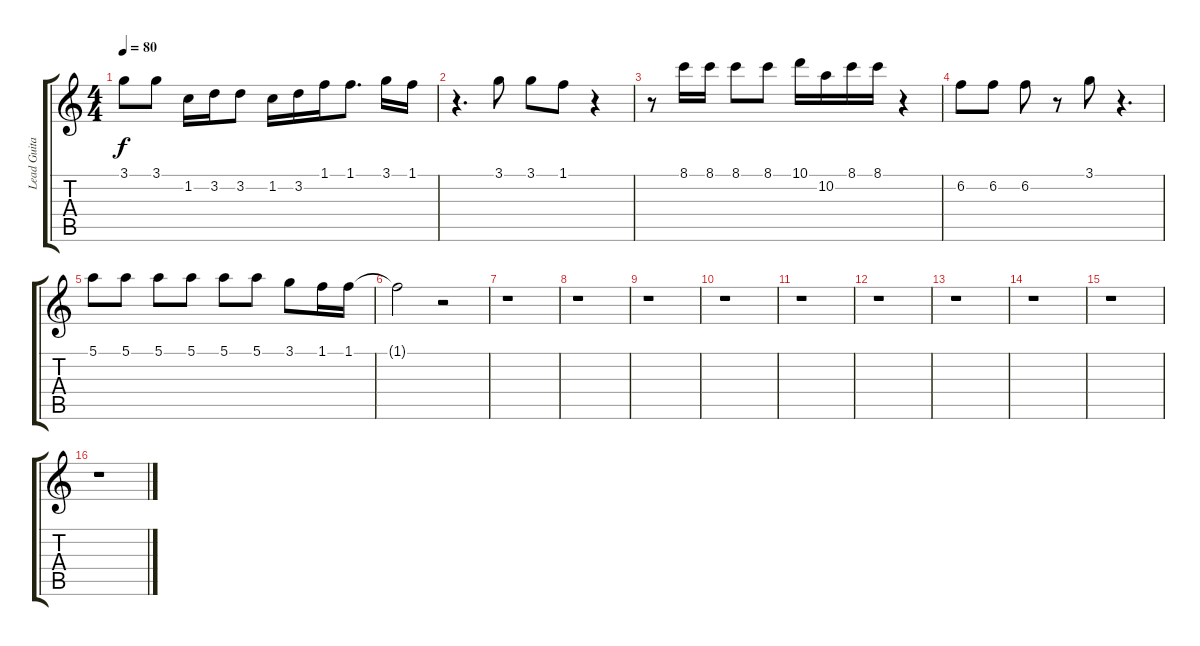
\track ("Lead Guitar" "Lead Guita") {instrument overdrivenguitar}
\staff {score tabs}
\tuning (E4 B3 G3 D3 A2 E2) {hide}
\ts (4 4)
\tempo 80
\clef g2
\ks c
3.1.8{dy f} 3.1.8 1.2.16 3.2.16 3.2.8 1.2.16 3.2.16 1.1.16 1.1.8{d} 3.1.16 1.1.16 |
r.4{d} 3.1.8 3.1.8 1.1.8 r.4 |
r.8 8.1.16 8.1.16 8.1.8 8.1.8 10.1.16 10.2.16 8.1.16 8.1.16 r.4 |
6.2.8 6.2.8 6.2.8 r.8 3.1.8 r.4{d} |
5.1.8 5.1.8 5.1.8 5.1.8 5.1.8 5.1.8 3.1.8 1.1.16 1.1.16 |
1.1{t}.2 r.2 |
r.1 |
r.1 |
r.1 |
r.1 |
r.1 |
r.1 |
r.1 |
r.1 |
r.1 |
r.1
